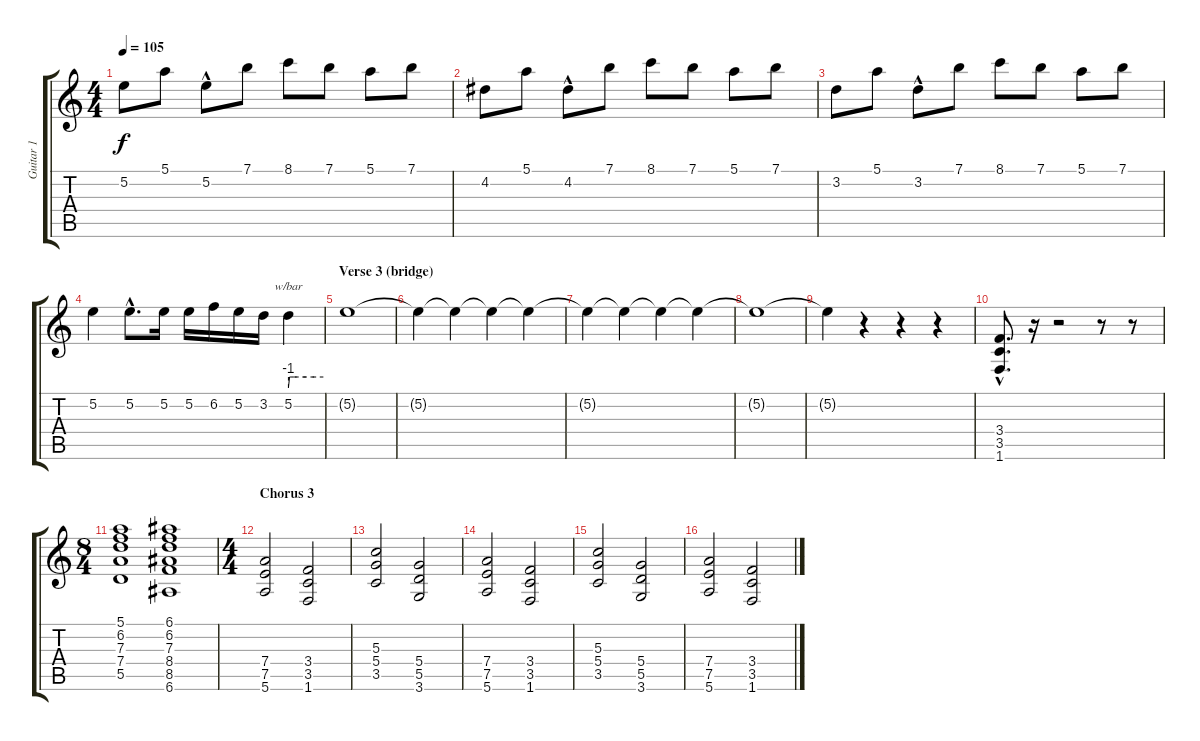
\track ("Guitar 1" "Guitar 1") {instrument distortionguitar}
\staff {score tabs}
\tuning (E4 B3 G3 D3 A2 E2) {hide}
\ts (4 4)
\tempo 105
\clef g2
\ks c
5.2.8{dy f} 5.1.8 5.2{hac}.8 7.1.8 8.1.8 7.1.8 5.1.8 7.1.8 |
4.2.8 5.1.8 4.2{hac}.8 7.1.8 8.1.8 7.1.8 5.1.8 7.1.8 |
3.2.8 5.1.8 3.2{hac}.8 7.1.8 8.1.8 7.1.8 5.1.8 7.1.8 |
5.2.4 5.2{hac}.8{d} 5.2.16 5.2.16 6.2.16 5.2.16 3.2.16 5.2.4{tbe (custom default 0 -4 2 0 4 0 6 0 9 0 11 0 14 0 30 0 44 0 60 0)} |
\section ("" "Verse 3 (bridge)")
5.2{t}.1 |
5.2{t}.4{volume 0} 5.2{t}.4 5.2{t}.4 5.2{t}.4 |
5.2{t}.4 5.2{t}.4 5.2{t}.4 5.2{t}.4 |
5.2{t}.1 |
5.2{t}.4 r.4 r.4 r.4 |
(3.4{hac} 3.5{hac} 1.6{hac}).8{d volume 14} r.16 r.2 r.8 r.8 |
\ts (8 4)
(5.1 6.2 7.3 7.4 5.5).1 (6.1 6.2 7.3 8.4 8.5 6.6).1 |
\ts (4 4)
\section ("" "Chorus 3")
(7.4 7.5 5.6).2 (3.4 3.5 1.6).2 |
(5.3 5.4 3.5).2 (5.4 5.5 3.6).2 |
(7.4 7.5 5.6).2 (3.4 3.5 1.6).2 |
(5.3 5.4 3.5).2 (5.4 5.5 3.6).2 |
(7.4 7.5 5.6).2 (3.4 3.5 1.6).2
